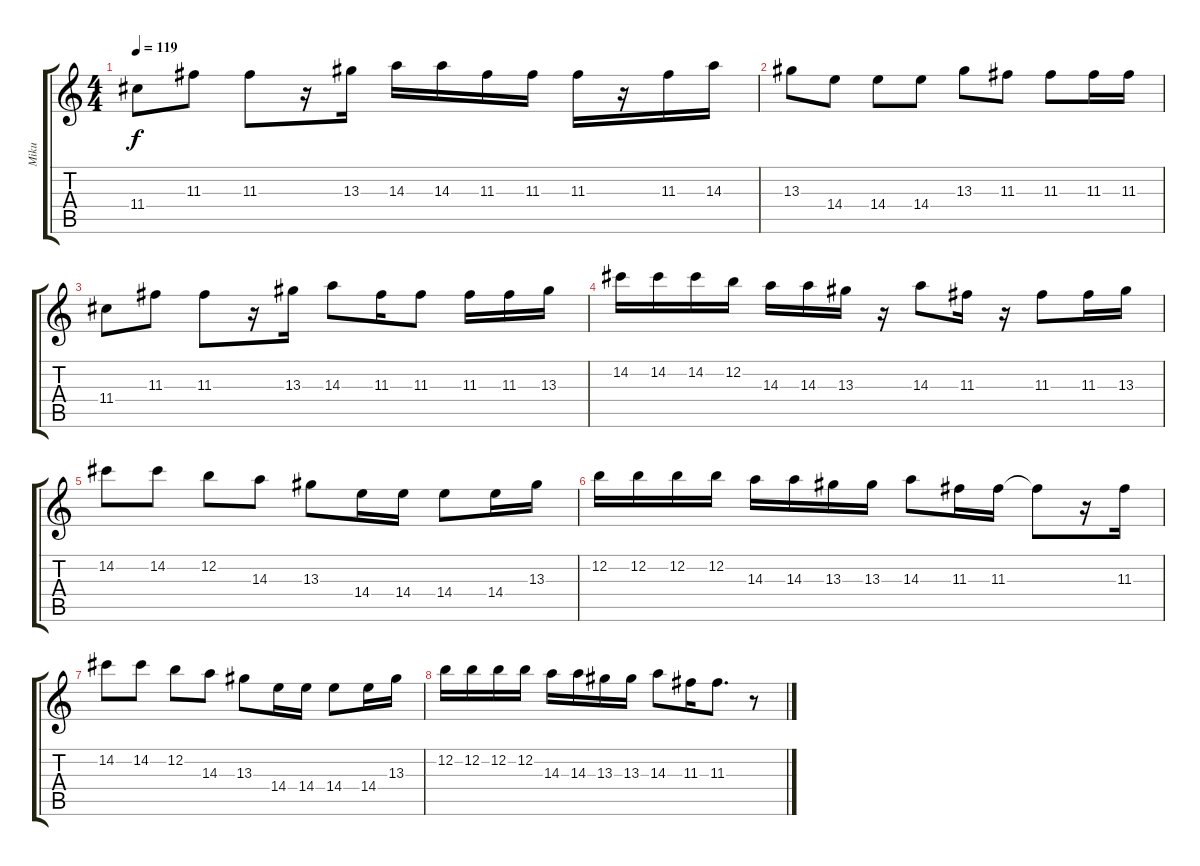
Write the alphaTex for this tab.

\track ("Miku" "Miku") {instrument acousticguitarnylon}
\staff {score tabs}
\tuning (E4 B3 G3 D3 A2 E2) {hide}
\ts (4 4)
\tempo 119
\clef g2
\ks c
11.4.8{dy f} 11.3.8 11.3.8 r.16 13.3.16 14.3.16 14.3.16 11.3.16 11.3.16 11.3.16 r.16 11.3.16 14.3.16 |
13.3.8 14.4.8 14.4.8 14.4.8 13.3.8 11.3.8 11.3.8 11.3.16 11.3.16 |
11.4.8 11.3.8 11.3.8 r.16 13.3.16 14.3.8 11.3.16 11.3.8 11.3.16 11.3.16 13.3.16 |
14.2.16 14.2.16 14.2.16 12.2.16 14.3.16 14.3.16 13.3.16 r.16 14.3.8 11.3.16 r.16 11.3.8 11.3.16 13.3.16 |
14.2.8 14.2.8 12.2.8 14.3.8 13.3.8 14.4.16 14.4.16 14.4.8 14.4.16 13.3.16 |
12.2.16 12.2.16 12.2.16 12.2.16 14.3.16 14.3.16 13.3.16 13.3.16 14.3.8 11.3.16 11.3.16 11.3{t}.8 r.16 11.3.16 |
14.2.8 14.2.8 12.2.8 14.3.8 13.3.8 14.4.16 14.4.16 14.4.8 14.4.16 13.3.16 |
12.2.16 12.2.16 12.2.16 12.2.16 14.3.16 14.3.16 13.3.16 13.3.16 14.3.8 11.3.16 11.3.8{d} r.8
